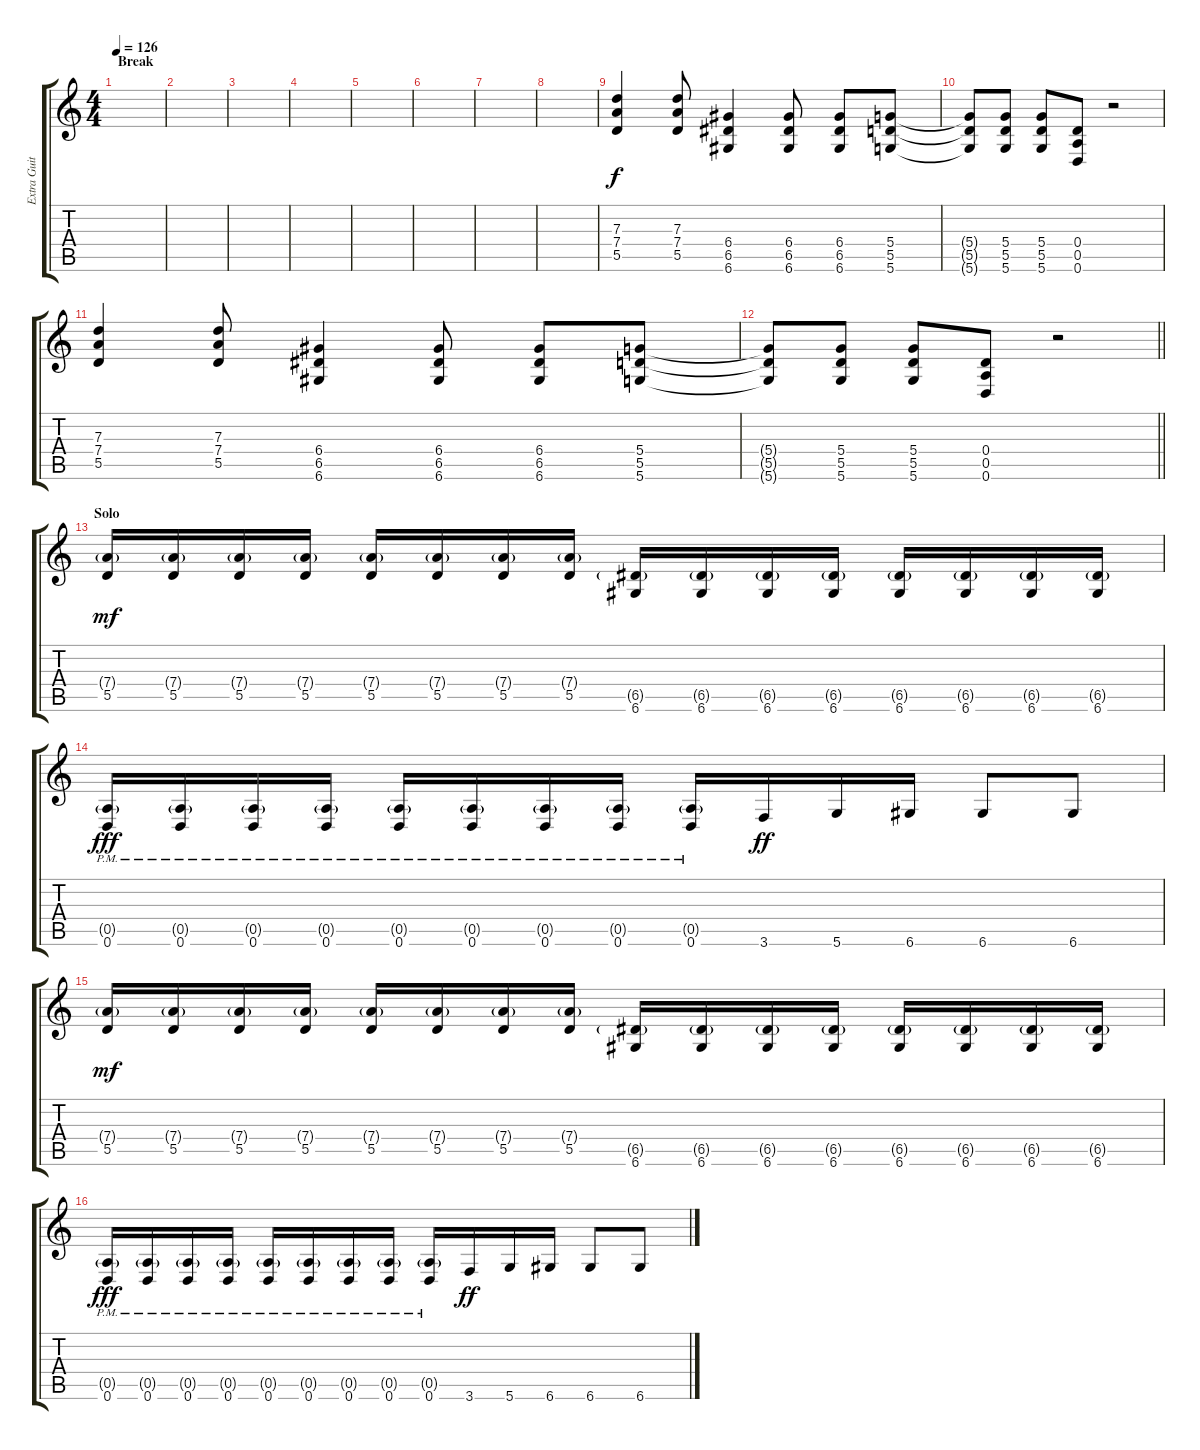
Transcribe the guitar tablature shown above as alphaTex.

\track ("Extra Guitar" "Extra Guit") {instrument distortionguitar}
\staff {score tabs}
\tuning (E4 B3 G3 D3 A2 D2) {hide}
\ts (4 4)
\section ("" "Break")
\tempo 126
\clef g2
\ks c
|
|
|
|
|
|
|
|
(7.3 7.4 5.5).4{volume 10 balance 14} (7.3 7.4 5.5).8 (6.4 6.5 6.6).4 (6.4 6.5 6.6).8 (6.4 6.5 6.6).8 (5.4 5.5 5.6).8 |
(5.4{t} 5.5{t} 5.6{t}).8 (5.4 5.5 5.6).8 (5.4 5.5 5.6).8 (0.4 0.5 0.6).8 r.2 |
(7.3 7.4 5.5).4 (7.3 7.4 5.5).8 (6.4 6.5 6.6).4 (6.4 6.5 6.6).8 (6.4 6.5 6.6).8 (5.4 5.5 5.6).8 |
\barLineRight lightlight
(5.4{t} 5.5{t} 5.6{t}).8 (5.4 5.5 5.6).8 (5.4 5.5 5.6).8 (0.4 0.5 0.6).8 r.2 |
\section ("" "Solo")
(7.4{g} 5.5).16{dy mf volume 14} (7.4{g} 5.5).16 (7.4{g} 5.5).16 (7.4{g} 5.5).16 (7.4{g} 5.5).16 (7.4{g} 5.5).16 (7.4{g} 5.5).16 (7.4{g} 5.5).16 (6.5{g} 6.6).16 (6.5{g} 6.6).16 (6.5{g} 6.6).16 (6.5{g} 6.6).16 (6.5{g} 6.6).16 (6.5{g} 6.6).16 (6.5{g} 6.6).16 (6.5{g} 6.6).16 |
(0.5{g pm} 0.6{pm}).16{dy fff} (0.5{g pm} 0.6{pm}).16 (0.5{g pm} 0.6{pm}).16 (0.5{g pm} 0.6{pm}).16 (0.5{g pm} 0.6{pm}).16 (0.5{g pm} 0.6{pm}).16 (0.5{g pm} 0.6{pm}).16 (0.5{g pm} 0.6{pm}).16 (0.5{g pm} 0.6{pm}).16 3.6.16{dy ff} 5.6.16 6.6.16 6.6.8 6.6.8 |
(7.4{g} 5.5).16{dy mf} (7.4{g} 5.5).16 (7.4{g} 5.5).16 (7.4{g} 5.5).16 (7.4{g} 5.5).16 (7.4{g} 5.5).16 (7.4{g} 5.5).16 (7.4{g} 5.5).16 (6.5{g} 6.6).16 (6.5{g} 6.6).16 (6.5{g} 6.6).16 (6.5{g} 6.6).16 (6.5{g} 6.6).16 (6.5{g} 6.6).16 (6.5{g} 6.6).16 (6.5{g} 6.6).16 |
(0.5{g pm} 0.6{pm}).16{dy fff} (0.5{g pm} 0.6{pm}).16 (0.5{g pm} 0.6{pm}).16 (0.5{g pm} 0.6{pm}).16 (0.5{g pm} 0.6{pm}).16 (0.5{g pm} 0.6{pm}).16 (0.5{g pm} 0.6{pm}).16 (0.5{g pm} 0.6{pm}).16 (0.5{g pm} 0.6{pm}).16 3.6.16{dy ff} 5.6.16 6.6.16 6.6.8 6.6.8
